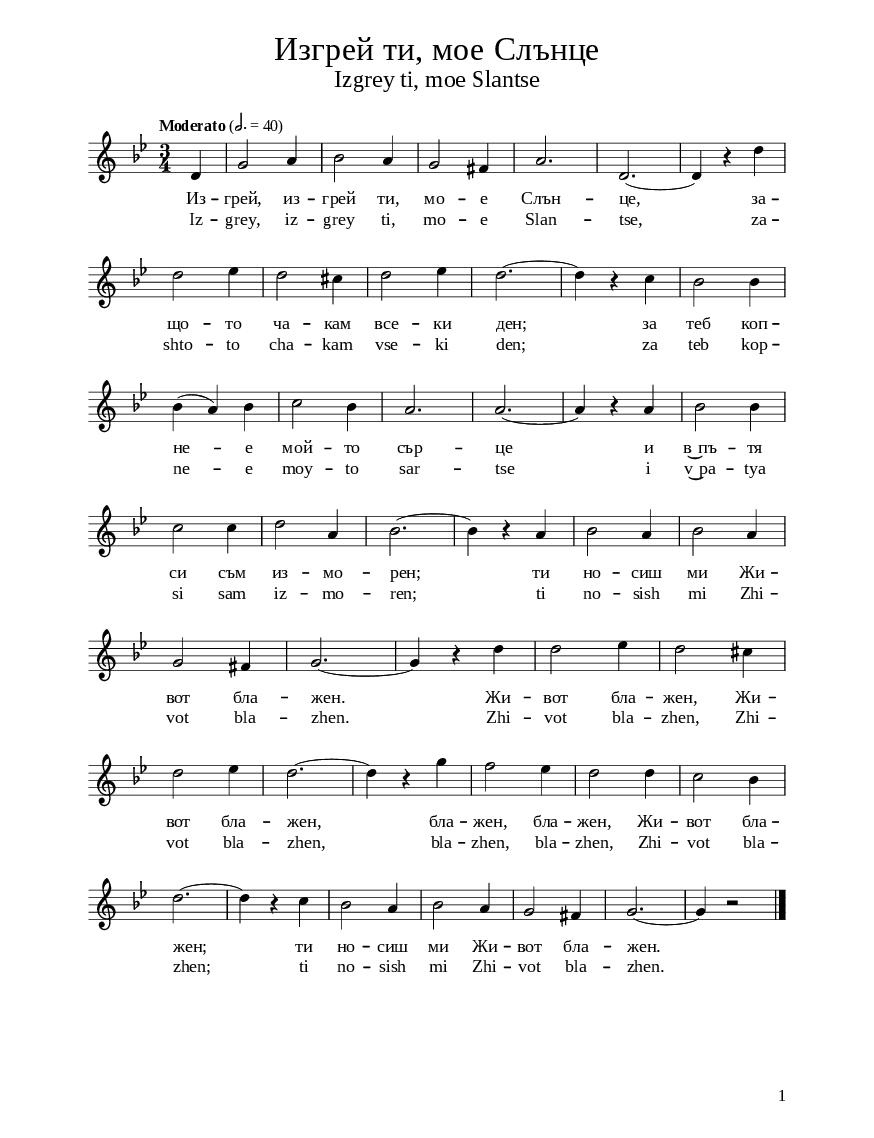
\version "2.24.0"

% include paper part and global functions
\include "include/globals.ily"

\bookpart {
  \include "include/bookpart-paper.ily"
  \score {
    \include "include/score-layout.ily"

    \new Voice \absolute {
      \clef treble
      \key g \minor
      \time 3/4
      \tempoFunc "Moderato" 2. "40"
      \autoBeamOff
      \partial 4

      d'4 |  g'2 a'4 | bes'2 a'4 | g'2 fis'4 | a'2. | d'2. ~ | d'4 r d'' \break
      d''2 es''4 | d''2 cis''4 | d''2 es''4 | d''2. ~ | d''4 r c'' | bes'2 bes'4 \break |
      bes'4 ( a' ) bes' | c''2 bes'4 | a'2. | a'2. ~ | a'4 r a' |  bes'2 bes'4 \break |
      c''2 c''4 | d''2 a'4 |  bes'2. ~ |  bes'4 r a' |  bes'2 a'4 |  bes'2 a'4 \break |
      g'2 fis'4 | g'2. ~ | g'4 r d'' | d''2 es''4 | d''2 cis''4 \break |
      d''2 es''4 | d''2. ~ | d''4 r g'' | f''2 es''4 | d''2 d''4 | c''2 bes'4 \break |
      d''2.~ | d''4 r c'' | bes'2 a'4 | bes'2 a'4 | g'2 fis'4 | g'2.~ | g'4 r2 | \bar "|."\break
    }
    


    \addlyrics {
      Из -- грей,
      из -- грей ти, мо -- е Слън -- це, за -- що --
      то ча -- кам все -- ки ден; за теб коп -- не --
      е мой -- то сър -- це и в~пъ -- тя си съм из
      -- мо -- рен; ти но -- сиш ми Жи -- вот бла --
      жен. Жи -- вот бла -- жен, Жи -- вот бла -- жен,
      бла -- жен, бла -- жен, Жи -- вот бла -- жен; ти
      но -- сиш ми Жи -- вот бла -- жен.}
      \addlyrics {
        Iz -- grey,
        iz -- grey ti, mo -- e Slan -- tse, za -- shto --
        to cha -- kam vse -- ki den; za teb kop -- ne --
        e moy -- to sar -- tse i v~pa -- tya si sam iz
        -- mo -- ren; ti no -- sish mi Zhi -- vot bla --
        zhen. Zhi -- vot bla -- zhen, Zhi -- vot bla -- zhen,
        bla -- zhen, bla -- zhen, Zhi -- vot bla -- zhen; ti
        no -- sish mi Zhi -- vot bla -- zhen.}

        \header {
          title = \titleFunc "Изгрей ти, мое Слънце" "Izgrey ti, moe Slantse"
        }

        \midi{}

      } % score
      
         \pageBreak

      \markup \fontsize #bgCoupletFontSize {
        \hspace #1
        \override #`(baseline-skip . ,bgCoupletBaselineSkip)
        \column {
          \line {   2. Огрей небето и Земята,}

          \line {   "   "лазурни поднебесен шир,}

          \line {   "   "развесели ми днес душата}

          \line {   "   "с трептенията си безспир.}

          \line {   "   "О, дай ми тоз Живот и Мир!}
         
          \line { "   " \italic {Припев:} }


          \line {   "   "Живот и Мир, Живот и Мир,}

          \line {   "   "и Мир, и Мир, Живот и Мир,}

          \line {   "   "о, дай ми тоз Живот и Мир!}

          \line { " " }
          \line {   3. Единствено си ти, което}

          \line {   "   "изпълваш всичко със Любов}

          \line {   "   "и подновяваш всичко вехто;}

          \line {   "   "светът чрез теб ще бъде нов;}

          \line {   "   "ти вечно си света, Любов.}


          \line { " " }
          \line { "   " \italic {Припев:} }
          \line {   "   " Света Любов, света Любов,}

          \line {   "   "Любов, Любов, света Любов,}

          \line {   "   "ти вечно си света, Любов.}
        }

        \hspace #5
        \override #`(baseline-skip . ,bgCoupletBaselineSkip)
        \column {
          \line {   2. Ogrey nebeto i Zemyata,}

          \line {   "   "lazurni podnebesen shir,}

          \line {   "   "razveseli mi dnes dushata}

          \line {   "   "s trepteniyata si bezspir.}

          \line {   "   "O, day mi toz Zhivot i Mir!}
      
          \line { "   " \italic {Refrain:} }


          \line {   "   "Zhivot i Mir, Zhivot i Mir,}

          \line {   "   "i Mir, i Mir, Zhivot i Mir,}

          \line {   "   "o, day mi toz Zhivot i Mir!}

          \line { " " }
          \line {   3. Edinstveno si ti, koeto}

          \line {   "   "izpalvash vsichko sas Lyubov}

          \line {   "   "i podnovyavash vsichko vehto;}

          \line {   "   "svetat chrez teb shte bade nov;}

          \line {   "   "ti vechno si sveta, Lyubov.}


          \line { " " }
          \line { "   " \italic {Refrain:} }
          \line {   "   " Sveta Lyubov, sveta Lyubov,}

          \line {   "   "Lyubov, Lyubov, sveta Lyubov,}

          \line {   "   "ti vechno si sveta, Lyubov.}
        } %column
      } % markup
      
      \markup \empty-three


      % include foreign translation(s) of the song
      \version "2.24.0"

\markup \fill-line { \fontsize #deTitleFontSize "Gehe auf, du, meine Sonne" }
\markup \null
\markup \null
\markup \fontsize #deCoupletFontSize {
  \hspace # 1
  \override #`(baseline-skip . ,deCoupletBaselineSkip)

  \column {

    \line {   1. Geh auf, geh auf, du, meine Sonne, }

    \line {   "   "denn ich warte auf dich jeden Tag; }

    \line {   "   "nach dir sehnt sich mein ganzes Herz}

    \line {   "   "und ich bin auf meinem Weg ermattet;}

    \line {   "   "Du bringst mir das glückselige Leben.}
    \line { " " }

   \line {   "   "   "   "    \italic { Refrain:}  }

   \line {   "   "   "   "  Seliges Leben, seliges Leben}

   \line {   "   "   "   "  seliges, seliges, seliges Leben,}

      \line {   "   "   "   "  du, der du mir das selige Leben bringst.}

    \line { " " }

    \line {   2. Bescheine den Himmel und die Erde,}

    \line {    "   "die azurblaue unterhimmlische Weite; }

    \line {   "   "erfreue heute unaufhörlich meine Seele}

    \line {   "   "mit deinen Schwingungen.}

    \line {   "   "Oh, gib mir dieses Leben und diesen Frieden!}

    \line { " " }
    \line {   "   "   "   "    \italic { Refrain:}  }

    \line {   "   "   "   "   Leben und Frieden, Leben und Frieden,}

  \line {   "   "   "   " und Frieden, und Frieden, Leben und Frieden,}

   \line {   "   "   "   " oh, gib mir dieses Leben und diesen Frieden!}



  }
  
  \hspace #-6
  \override #`(baseline-skip . ,deCoupletBaselineSkip)
  
 \column {
 
  
    \line {3. Einzig bist du, }
           
         \line {   "   "   die du alles mit Liebe erfüllst }

    \line {   "   "und alles Alte erneuerst; }

    \line {   "   "durch dich wird die Welt neu werden,}

    \line {   "   "du bist auf ewig die heilige Liebe!}

    \line { " " }
 \line {   "   "   "   "    \italic { Refrain:}  }

 \line {   "   "   "   "    Heilige Liebe, heilige Liebe,}

  \line {   "   "   "   "    Liebe, Liebe, heilige Liebe,}

   \line {   "   "   "   "    du bist ewige heilige Liebe.}
 }
}


%{
convert-ly (GNU LilyPond) 2.24.0  convert-ly: Processing `'...
Applying conversion: 2.19.2, 2.19.7, 2.19.11, 2.19.16, 2.19.22,
2.19.24, 2.19.28, 2.19.29, 2.19.32, 2.19.40, 2.19.46, 2.19.49,
2.19.80, 2.24.0
%}


    } % bookpart
